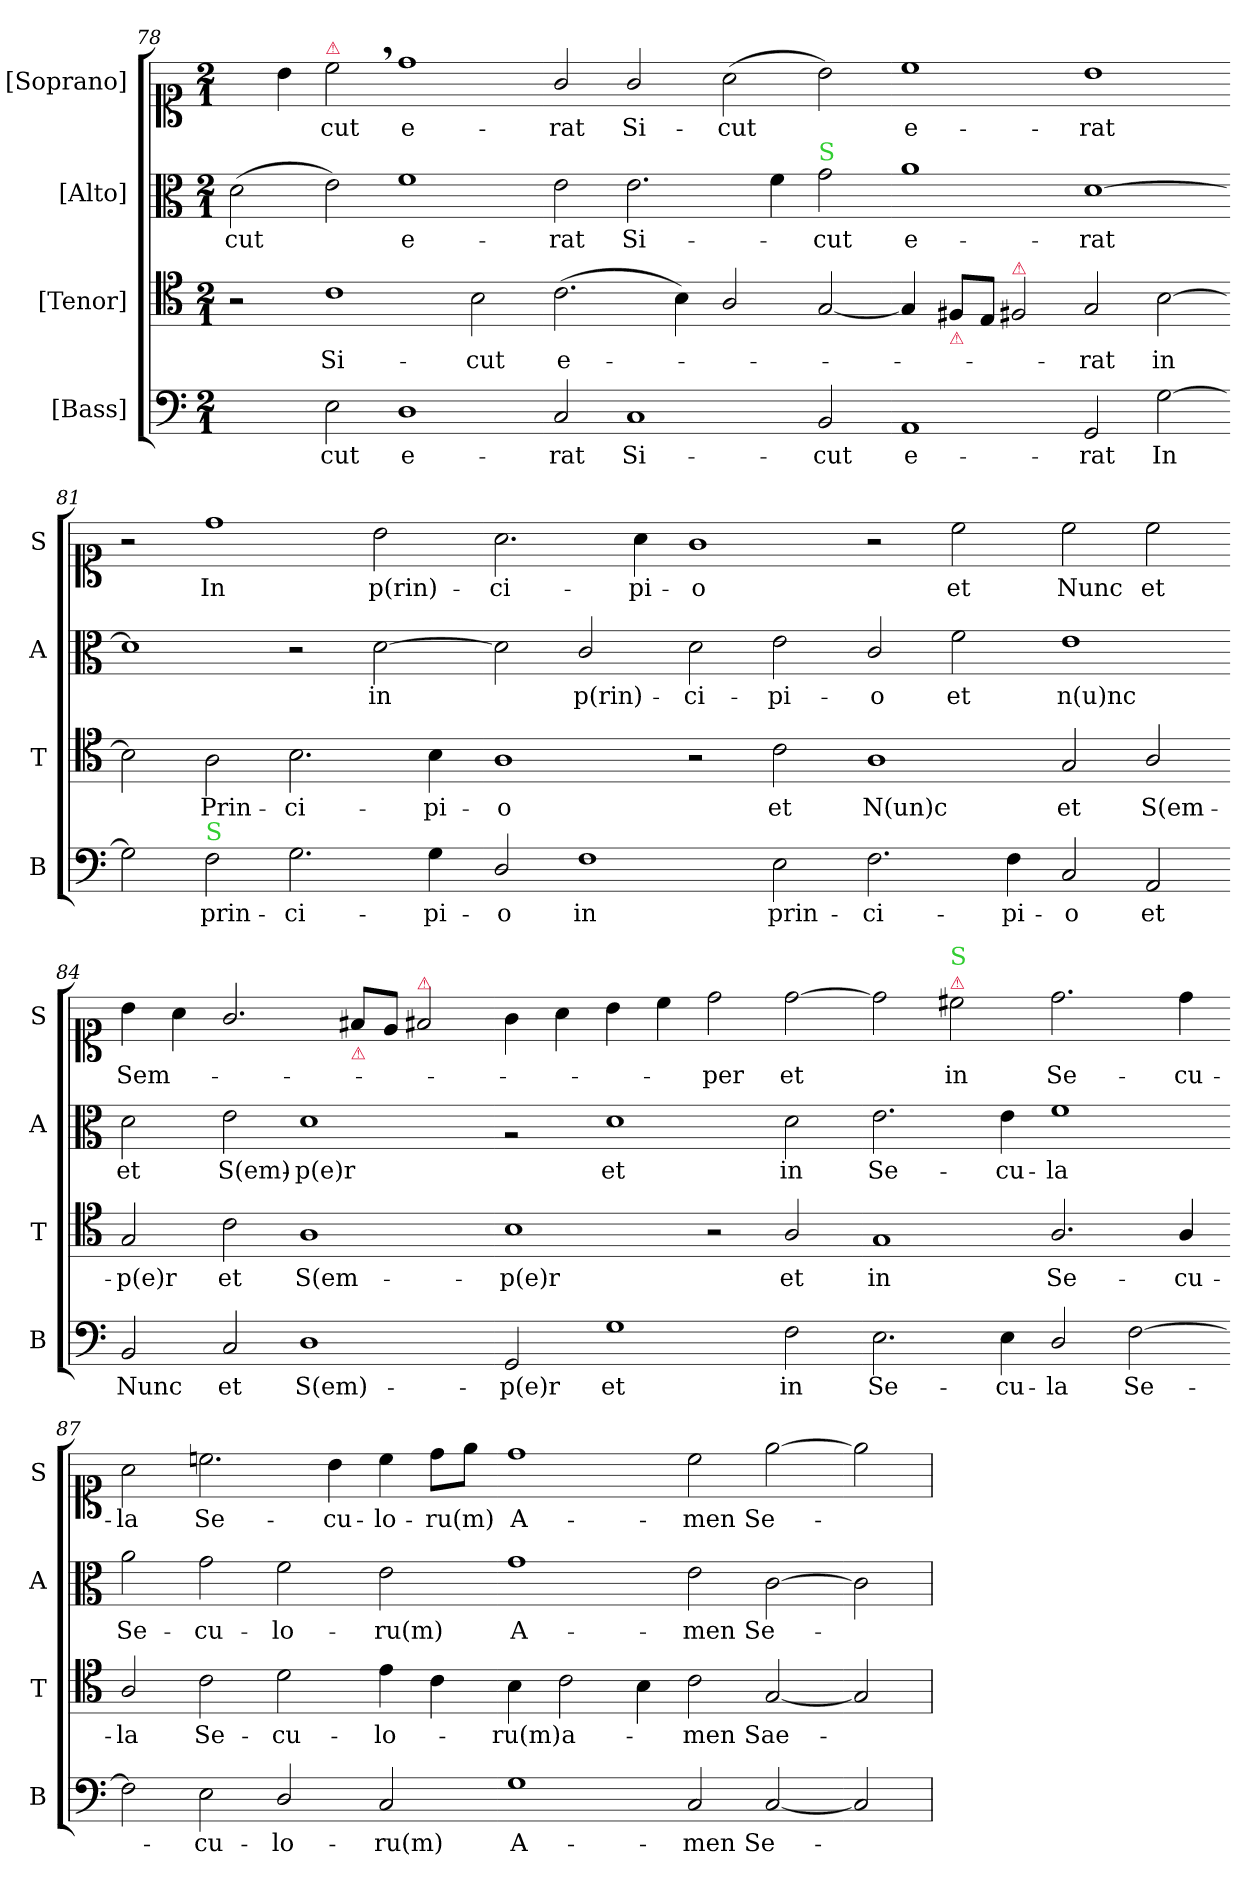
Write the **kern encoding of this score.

**kern	**text	**kern	**text	**kern	**text	**kern	**text
*part4	*part4	*part3	*part3	*part2	*part2	*part1	*part1
*staff4	*staff4	*staff3	*staff3	*staff2	*staff2	*staff1	*staff1
*I"[Bass]	*	*I"[Tenor]	*	*I"[Alto]	*	*I"[Soprano]	*
*I'B	*	*I'T	*	*I'A	*	*I'S	*
*clefF4	*	*clefC4	*	*clefC3	*	*clefC1	*
*k[]	*	*k[]	*	*k[]	*	*k[]	*
*M2/1	*	*M2/1	*	*M2/1	*	*M2/1	*
=78	=78	=78	=78	=78	=78	=78	=78
2ryy	.	2r	.	(>2d\	-cut	4ryy	.
.	.	.	.	.	.	4b\	.
!	!	!	!	!	!	!LO:TX:a:color=crimson:t=⚠	!
2E\	-cut	1c	Si-	2e\)	.	2cc,<\	-cut
1D	e-	.	.	1f	e-	1dd	e-
.	.	2B\	-cut	.	.	.	.
=79-	=79-	=79-	=79-	=79-	=79-	=79-	=79-
2C/	-rat	(>2.c\	e-	2e\	-rat	2g/	-rat
!	!LO:LY:i	!	!	!	!	!	!
1C	Si-	.	.	2.e\	Si-	2g/	Si-
.	.	4B\)	.	.	.	.	.
.	.	2A/	.	.	.	(>2a\	-cut
.	.	.	.	4f\	.	.	.
!	!	!	!	!LO:TX:a:color=limegreen:t=S	!	!	!
!	!LO:LY:i	!	!	!	!	!	!
2BB/	-cut	[2G/	.	2g\	-cut	2b\)	.
=80-	=80-	=80-	=80-	=80-	=80-	=80-	=80-
!	!LO:LY:i	!	!	!	!	!	!
1AA	e-	4G/]	.	1a	e-	1cc	e-
!	!	!LO:TX:b:color=crimson:t=⚠	!	!	!	!	!
.	.	8F#X/L	.	.	.	.	.
.	.	8E/J	.	.	.	.	.
!	!	!LO:TX:a:color=crimson:t=⚠	!	!	!	!	!
.	.	2F#X/	.	.	.	.	.
!	!LO:LY:i	!	!	!	!	!	!
2GG/	-rat	2G/	-rat	[1d	-rat	1b	-rat
[2G\	In	[2B\	in	.	.	.	.
=81-	=81-	=81-	=81-	=81-	=81-	=81-	=81-
2G\]	.	2B\]	.	1d]	.	2r	.
!LO:TX:a:color=limegreen:t=S	!	!	!	!	!	!	!
2F\	prin-	2A\	Prin-	.	.	1dd	In
2.G\	-ci-	2.B\	-ci-	2r	.	.	.
.	.	.	.	[2d\	in	2b\	p(rin)-
4G\	-pi-	4B\	-pi-	.	.	.	.
=82-	=82-	=82-	=82-	=82-	=82-	=82-	=82-
2D/	-o	1A	-o	2d\]	.	2.a\	-ci-
!	!LO:LY:i	!	!	!	!	!	!
1F	in	.	.	2c/	p(rin)-	.	.
.	.	.	.	.	.	4a\	-pi-
.	.	2r	.	2d\	-ci-	1g	-o
!	!LO:LY:i	!	!	!	!	!	!
2E\	prin-	2c\	et	2e\	-pi-	.	.
=83-	=83-	=83-	=83-	=83-	=83-	=83-	=83-
!	!LO:LY:i	!	!	!	!	!	!
2.F\	-ci-	1A	N(un)c	2c/	-o	2r	.
.	.	.	.	2f\	et	2cc\	et
!	!LO:LY:i	!	!	!	!	!	!
4F\	-pi-	.	.	.	.	.	.
!	!LO:LY:i	!	!	!	!	!	!
2C/	-o	2G/	et	1e	n(u)nc	2cc\	Nunc
2AA/	et	2A/	S(em-	.	.	2cc\	et
=84-	=84-	=84-	=84-	=84-	=84-	=84-	=84-
2BB/	Nunc	2G/	-p(e)r	2d\	et	4b\	Sem-
.	.	.	.	.	.	4a\	.
2C/	et	2c\	et	2e\	S(em)-	2.g/	.
1D	S(em)-	1A	S(em-	1d	-p(e)r	.	.
!	!	!	!	!	!	!LO:TX:b:color=crimson:t=⚠	!
.	.	.	.	.	.	8f#X/L	.
.	.	.	.	.	.	8e/J	.
!	!	!	!	!	!	!LO:TX:a:color=crimson:t=⚠	!
.	.	.	.	.	.	2f#X/	.
=85-	=85-	=85-	=85-	=85-	=85-	=85-	=85-
2GG/	-p(e)r	1B	-p(e)r	2rA	.	4g\	.
.	.	.	.	.	.	4a\	.
1G	et	.	.	1d	et	4b\	.
.	.	.	.	.	.	4cc\	.
.	.	2r	.	.	.	2dd\	-per
2F\	in	2A/	et	2d\	in	[2dd\	et
=86-	=86-	=86-	=86-	=86-	=86-	=86-	=86-
2.E\	Se-	1G	in	2.e\	Se-	2dd\]	.
!	!	!	!	!	!	!LO:TX:a:color=crimson:t=⚠	!
!	!	!	!	!	!	!LO:TX:a:color=limegreen:t=S	!
.	.	.	.	.	.	2cc#X\	in
4E\	-cu-	.	.	4e\	-cu-	.	.
2D/	-la	2.A/	Se-	1f	-la	2.dd\	Se-
[2F\	Se-	.	.	.	.	.	.
.	.	4A/	-cu-	.	.	4dd\	-cu-
=87-	=87-	=87-	=87-	=87-	=87-	=87-	=87-
2F\]	.	2A/	-la	2a\	Se-	2a\	-la
2E\	-cu-	2c\	Se-	2g\	-cu-	2.ccn\	Se-
2D/	-lo-	2d\	-cu-	2f\	-lo-	.	.
.	.	.	.	.	.	4b\	-cu-
2C/	-ru(m)	4e\	-lo-	2e\	-ru(m)	4cc\	-lo-
.	.	4c\	.	.	.	8dd\L	-ru(m)
.	.	.	.	.	.	8ee\J	.
=88-	=88-	=88-	=88-	=88-	=88-	=88-	=88-
1G	A-	4B\	-ru(m)	1g	A-	1dd	A-
.	.	2c\	a-	.	.	.	.
.	.	4B\	.	.	.	.	.
2C/	-men	2c\	-men	2e\	-men	2cc\	-men
[2C/	Se-	[2G/	Sae-	[2c\	Se-	[2ee\	Se-
=89-	=89-	=89-	=89-	=89-	=89-	=89-	=89-
2C/]	.	2G/]	.	2c\]	.	2ee\]	.
=	=	=	=	=	=	=	=
*-	*-	*-	*-	*-	*-	*-	*-
